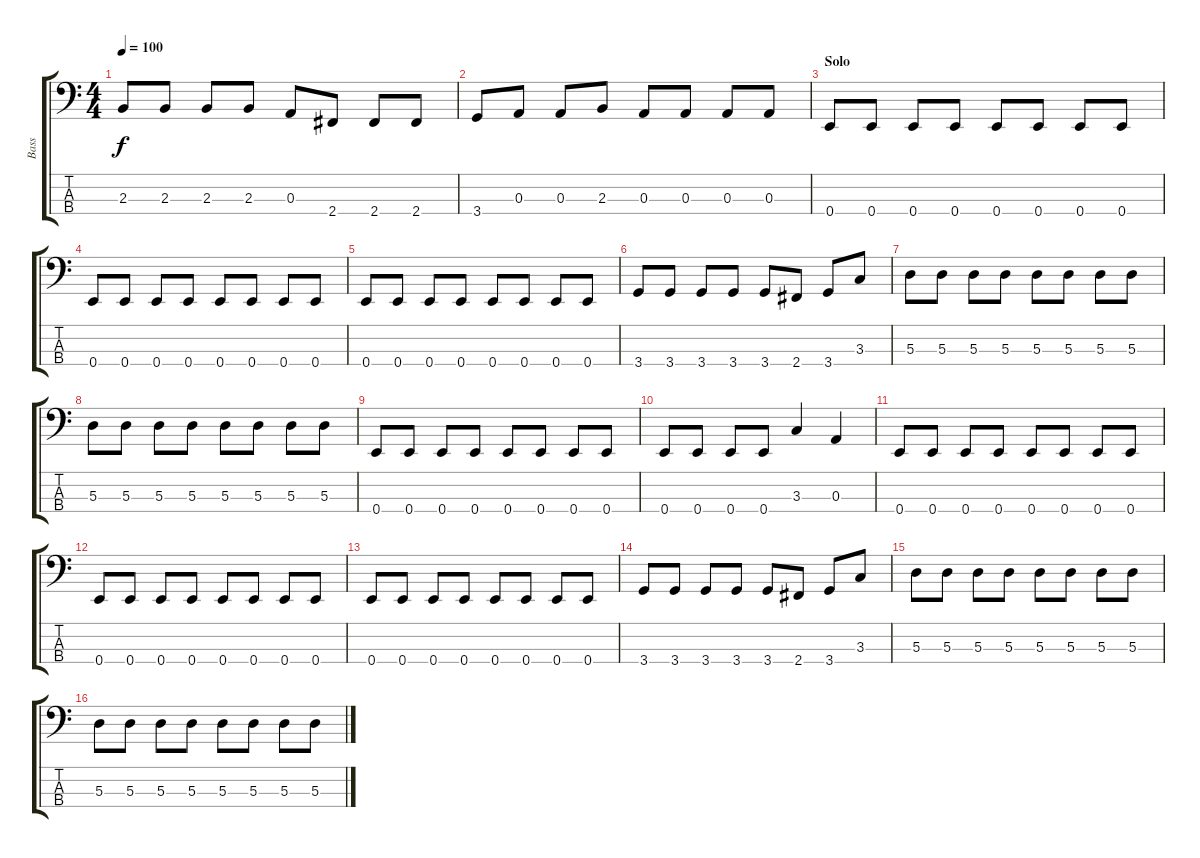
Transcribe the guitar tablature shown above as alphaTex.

\track ("Bass" "Bass") {instrument electricbasspick}
\staff {score tabs}
\tuning (G2 D2 A1 E1) {hide}
\ts (4 4)
\tempo 100
\clef f4
\ks c
2.3.8{dy f} 2.3.8 2.3.8 2.3.8 0.3.8 2.4.8 2.4.8 2.4.8 |
3.4.8 0.3.8 0.3.8 2.3.8 0.3.8 0.3.8 0.3.8 0.3.8 |
\section ("" "Solo")
0.4.8 0.4.8 0.4.8 0.4.8 0.4.8 0.4.8 0.4.8 0.4.8 |
0.4.8 0.4.8 0.4.8 0.4.8 0.4.8 0.4.8 0.4.8 0.4.8 |
0.4.8 0.4.8 0.4.8 0.4.8 0.4.8 0.4.8 0.4.8 0.4.8 |
3.4.8 3.4.8 3.4.8 3.4.8 3.4.8 2.4.8 3.4.8 3.3.8 |
5.3.8 5.3.8 5.3.8 5.3.8 5.3.8 5.3.8 5.3.8 5.3.8 |
5.3.8 5.3.8 5.3.8 5.3.8 5.3.8 5.3.8 5.3.8 5.3.8 |
0.4.8 0.4.8 0.4.8 0.4.8 0.4.8 0.4.8 0.4.8 0.4.8 |
0.4.8 0.4.8 0.4.8 0.4.8 3.3.4 0.3.4 |
0.4.8 0.4.8 0.4.8 0.4.8 0.4.8 0.4.8 0.4.8 0.4.8 |
0.4.8 0.4.8 0.4.8 0.4.8 0.4.8 0.4.8 0.4.8 0.4.8 |
0.4.8 0.4.8 0.4.8 0.4.8 0.4.8 0.4.8 0.4.8 0.4.8 |
3.4.8 3.4.8 3.4.8 3.4.8 3.4.8 2.4.8 3.4.8 3.3.8 |
5.3.8 5.3.8 5.3.8 5.3.8 5.3.8 5.3.8 5.3.8 5.3.8 |
5.3.8 5.3.8 5.3.8 5.3.8 5.3.8 5.3.8 5.3.8 5.3.8
